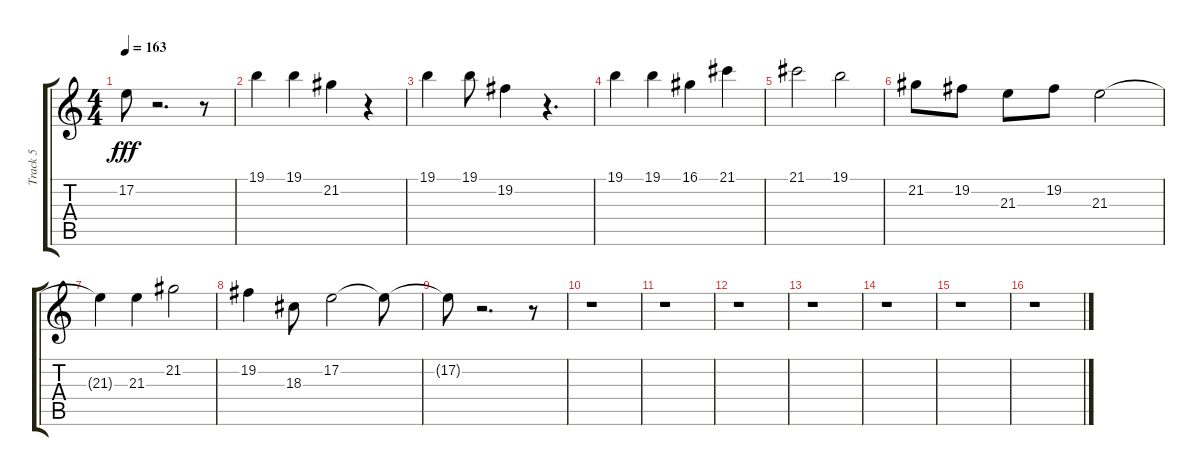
\track ("Track 5" "Track 5") {instrument stringensemble2}
\staff {score tabs}
\tuning (E4 B3 G3 D3 A2 E2) {hide}
\ts (4 4)
\tempo 163
\clef g2
\ks c
17.2{t}.8{dy fff} r.2{d} r.8 |
19.1.4 19.1.4 21.2.4 r.4 |
19.1.4 19.1.8 19.2.4 r.4{d} |
19.1.4 19.1.4 16.1.4 21.1.4 |
21.1.2 19.1.2 |
21.2.8 19.2.8 21.3.8 19.2.8 21.3.2 |
21.3{t}.4 21.3.4 21.2.2 |
19.2.4 18.3.8 17.2.2 17.2{t}.8 |
17.2{t}.8 r.2{d} r.8 |
r.1 |
r.1 |
r.1 |
r.1 |
r.1 |
r.1 |
r.1
